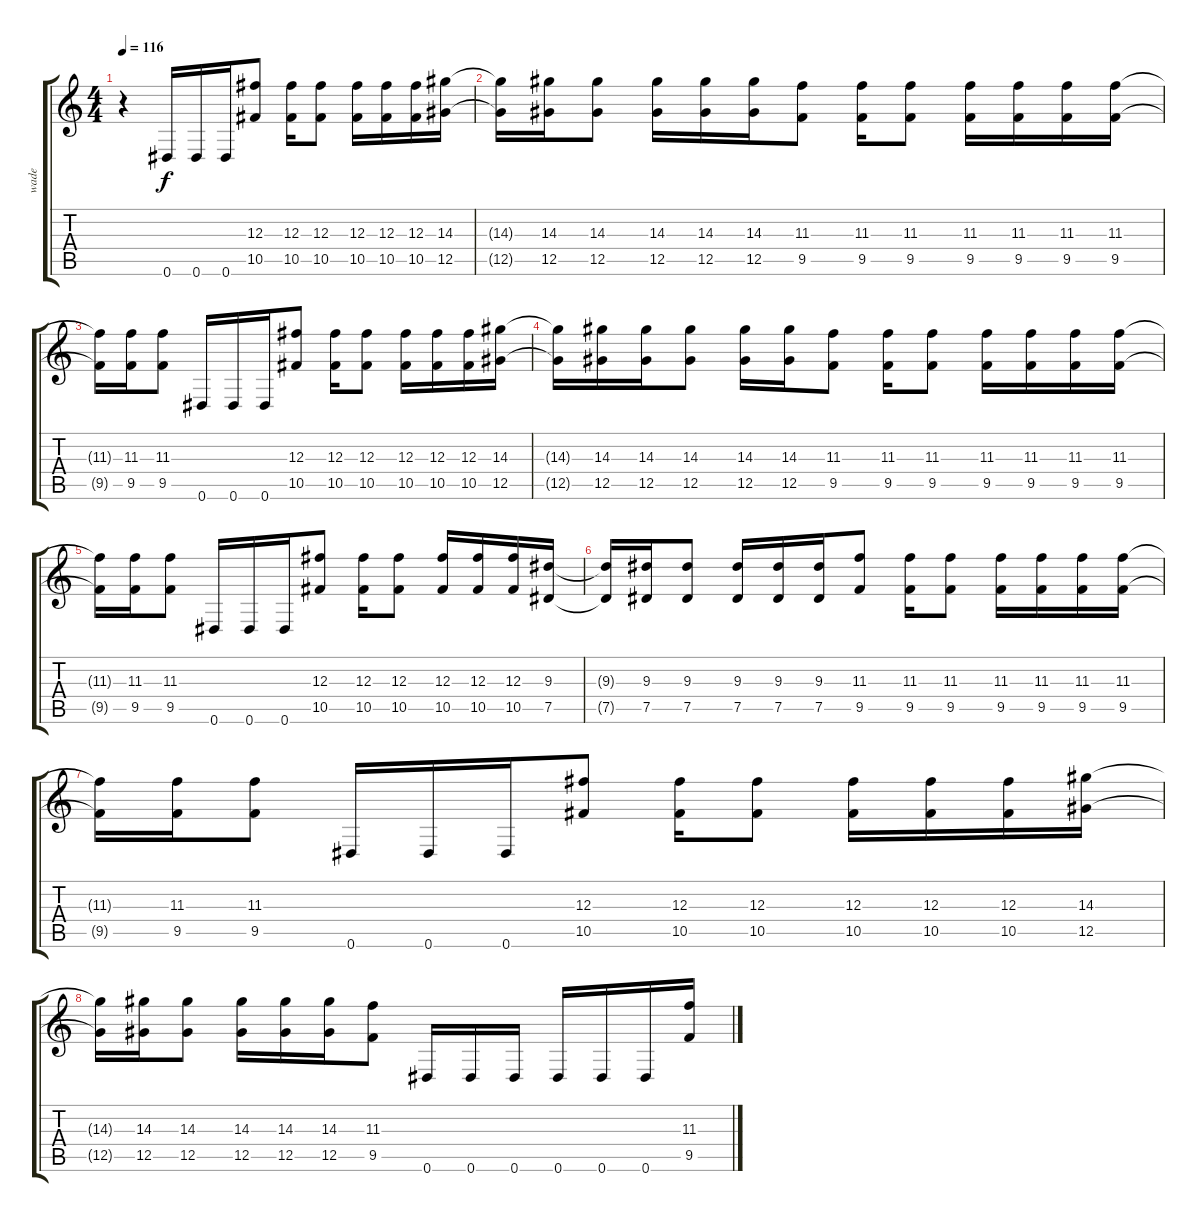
\track ("wade" "wade") {instrument distortionguitar}
\staff {score tabs}
\tuning (Eb4 Bb3 Gb3 Db3 Ab2 Eb2) {hide}
\ts (4 4)
\tempo 116
\clef g2
\ks c
r.4{dy f instrument distortionguitar} 0.6.16 0.6.16 0.6.16 (12.3 10.5).8 (12.3 10.5).16 (12.3 10.5).8 (12.3 10.5).16 (12.3 10.5).16 (12.3 10.5).16 (14.3 12.5).16 |
(14.3{t} 12.5{t}).16 (14.3 12.5).16 (14.3 12.5).8 (14.3 12.5).16 (14.3 12.5).16 (14.3 12.5).16 (11.3 9.5).8 (11.3 9.5).16 (11.3 9.5).8 (11.3 9.5).16 (11.3 9.5).16 (11.3 9.5).16 (11.3 9.5).16 |
(11.3{t} 9.5{t}).16 (11.3 9.5).16 (11.3 9.5).8 0.6.16 0.6.16 0.6.16 (12.3 10.5).8 (12.3 10.5).16 (12.3 10.5).8 (12.3 10.5).16 (12.3 10.5).16 (12.3 10.5).16 (14.3 12.5).16 |
(14.3{t} 12.5{t}).16 (14.3 12.5).16 (14.3 12.5).16 (14.3 12.5).8 (14.3 12.5).16 (14.3 12.5).16 (11.3 9.5).8 (11.3 9.5).16 (11.3 9.5).8 (11.3 9.5).16 (11.3 9.5).16 (11.3 9.5).16 (11.3 9.5).16 |
(11.3{t} 9.5{t}).16 (11.3 9.5).16 (11.3 9.5).8 0.6.16 0.6.16 0.6.16 (12.3 10.5).8 (12.3 10.5).16 (12.3 10.5).8 (12.3 10.5).16 (12.3 10.5).16 (12.3 10.5).16 (9.3 7.5).16 |
(9.3{t} 7.5{t}).16 (9.3 7.5).16 (9.3 7.5).8 (9.3 7.5).16 (9.3 7.5).16 (9.3 7.5).16 (11.3 9.5).8 (11.3 9.5).16 (11.3 9.5).8 (11.3 9.5).16 (11.3 9.5).16 (11.3 9.5).16 (11.3 9.5).16 |
(11.3{t} 9.5{t}).16 (11.3 9.5).16 (11.3 9.5).8 0.6.16 0.6.16 0.6.16 (12.3 10.5).8 (12.3 10.5).16 (12.3 10.5).8 (12.3 10.5).16 (12.3 10.5).16 (12.3 10.5).16 (14.3 12.5).16 |
(14.3{t} 12.5{t}).16 (14.3 12.5).16 (14.3 12.5).8 (14.3 12.5).16 (14.3 12.5).16 (14.3 12.5).16 (11.3 9.5).8 0.6.16 0.6.16 0.6.16 0.6.16 0.6.16 0.6.16 (11.3 9.5).16
